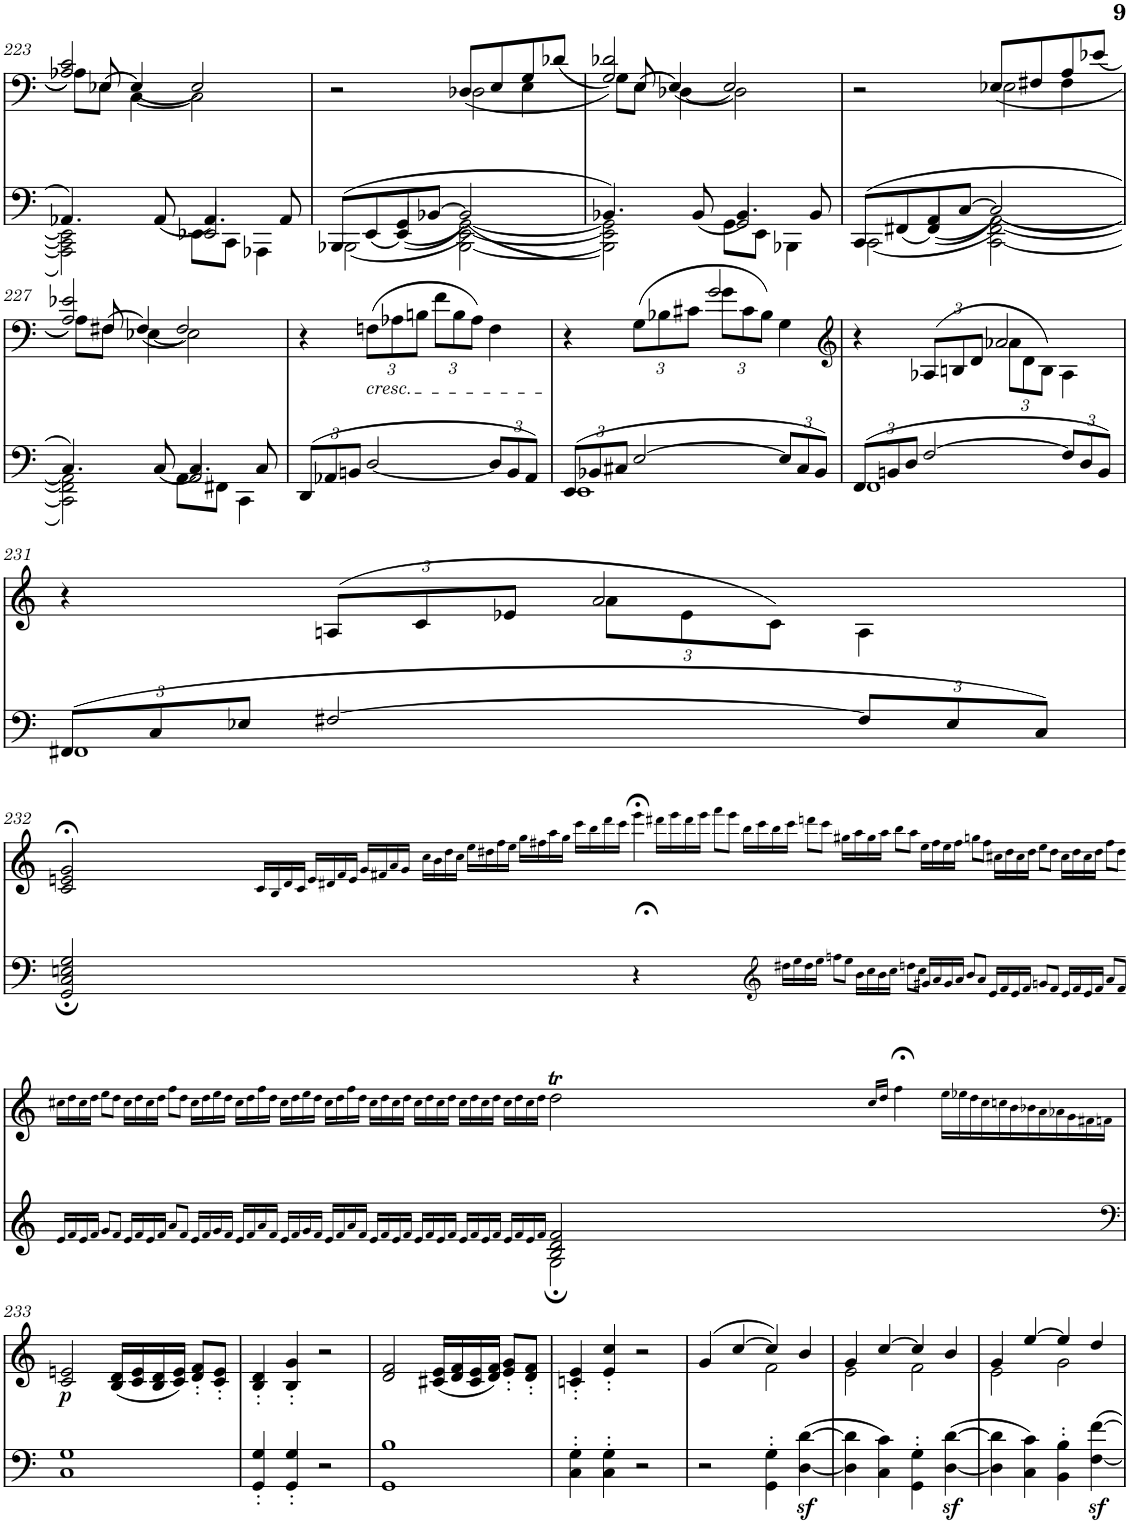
**kern	**kern	**dynam
*part2	*part1	*part1
*staff2	*staff1	*staff1
*I"piano	*I"piano	*
*I'Pno	*I'Pno	*
!!LO:PB:g=z
*clefG2	*clefF4	*
*k[]	*k[]	*
*M4/4	*M4/4	*
=223	=223	=223
*^	*^	*
*	*^	*	*^	*
*	*	*^	*	*	*^	*
4.AA-X/	2AAA-\] 2CC\] 2EE-\]	2ryy	2.ryy	8A-X\L	2A-/ 2c/	4ryy	8ryy	.
.	.	.	.	(>8E-X\J	.	.	8E-/	.
.	.	.	.	[4C\	.	(4E-/)	2.ryy	.
(8AA-/	.	.	.	.	.	.	.	.
8EE-X\L	2EE-/	4.AA-/)	.	2C\]	2ryy	2E-/)	.	.
8CC\J	.	.	.	.	.	.	.	.
8ryy	.	.	4AAA-X\	.	.	.	.	.
8AA-/	.	8ryy	.	.	.	.	.	.
*	*	*v	*v	*	*	*	*	*
*	*	*	*	*	*v	*v	*
=224	=224	=224	=224	=224	=224	=224
(8BBB-X/L	(2BBB-\	4ryy	2r	2ryy	2.ryy	.
(<8EE/	.	.	.	.	.	.
8GG/	.	(<(<4EE/)	.	.	.	.
[8BB-X/J	.	.	.	.	.	.
(2BB-/]	[2BBB-\ [2EE\ [2GG\	2ryy	(8D-X/L	2D-\	.	.
.	.	.	8E/	.	.	.
.	.	.	8G/	.	4E\	.
.	.	.	(8d-X/J	.	.	.
=225	=225	=225	=225	=225	=225	=225
*	*	*^	*	*	*^	*
4.BB-X/)	2BBB-\] 2EE\] 2GG\])	2ryy	2.ryy	8G\L	2G/ 2d-X/))	4ryy	8ryy	.
.	.	.	.	(>8E\J	.	.	8E/	.
.	.	.	.	[4D-X\	.	(4E/)	2.ryy	.
(8BB-/	.	.	.	.	.	.	.	.
8GG\L	2GG/	4.BB-/)	.	2D-\]	2ryy	2E/)	.	.
8EE\J	.	.	.	.	.	.	.	.
8ryy	.	.	4BBB-X\	.	.	.	.	.
8BB-/	.	8ryy	.	.	.	.	.	.
*	*	*v	*v	*	*	*	*	*
*	*	*	*	*	*v	*v	*
=226	=226	=226	=226	=226	=226	=226
(8CC/L	2CC\	4ryy	2r	2ryy	2.ryy	.
(<8FF#X/	.	.	.	.	.	.
8AA/	.	4FF#/)	.	.	.	.
[8C/J	.	.	.	.	.	.
(2C/])))	[2CC\ [2FF#\ [2AA\	2ryy	(8E-X/L	2E-\	.	.
.	.	.	8F#X/	.	.	.
.	.	.	8A/	.	4F#\	.
.	.	.	(8e-X/J	.	.	.
!!LO:LB:g=z
=227	=227	=227	=227	=227	=227	=227
*	*	*^	*	*	*^	*
4.C/)	2CC\] 2FF#\] 2AA\])	2ryy	2.ryy	8A\L	2A/ 2e-X/))	4ryy	8ryy	.
.	.	.	.	(>8F#X\J	.	.	8F#/	.
.	.	.	.	[4E-X\	.	(4F#/)	2.ryy	.
(8C/	.	.	.	.	.	.	.	.
8AA\L	2AA/	4.C/)	.	2E-\]	2ryy	2F#/)	.	.
8FF#X\J	.	.	.	.	.	.	.	.
8ryy	.	.	4CC\	.	.	.	.	.
8C/	.	8ryy	.	.	.	.	.	.
*v	*v	*v	*v	*	*	*	*	*
*	*v	*v	*v	*v	*
=228	=228	=228
*Xbrackettup	*	*
(>12DD/L	4r	.
12AA-X/	.	.
12BBn/J	.	.
*	*Xbrackettup	*
!	!LO:TX:b:i:t=cresc.	!
[2D/	(12Fn\L	.
.	12A-X\	.
.	12Bn\J	.
.	12f\L	.
.	12B\	.
.	12A-\J)	.
12D/L]	4F\	.
12BB/	.	.
12AA-/J)	.	.
=229	=229	=229
*^	*^	*
(12EE/L	1EE	4r	2ryy	.
12BB-X/	.	.	.	.
12C#X/J	.	.	.	.
[2E/	.	(>12G\L	.	.
.	.	12B-X\	.	.
.	.	12c#X\J	.	.
.	.	12g\L	2g/	.
.	.	12c#\	.	.
.	.	12B-\J)	.	.
12E/L]	.	4G\	.	.
12C#/	.	.	.	.
12BB-/J)	.	.	.	.
=230	=230	=230	=230	=230
*	*	*clefG2	*	*
(12FF/L	1FF	4r	2ryy	.
12BBn/	.	.	.	.
12D/J	.	.	.	.
[2F/	.	(12A-X/L	.	.
.	.	12Bn/	.	.
.	.	12d/J	.	.
.	.	12a-X\L	2a-/	.
.	.	12d\	.	.
.	.	12B\J)	.	.
12F/L]	.	4A-\	.	.
12D/	.	.	.	.
12BB/J)	.	.	.	.
!!LO:LB:g=z	!!
=231	=231	=231	=231	=231
(12FF#X/L	1FF#	4r	2ryy	.
12C/	.	.	.	.
12E-X/J	.	.	.	.
[2F#X/	.	(12An/L	.	.
.	.	12c/	.	.
.	.	12e-X/J	.	.
.	.	12a\L	2a/	.
.	.	12e-\	.	.
.	.	12c\J)	.	.
12F#/L]	.	4A\	.	.
12E-/	.	.	.	.
12C/J)	.	.	.	.
*v	*v	*	*	*
*	*v	*v	*
!!LO:LB:g=z
=232	=232	=232
2GG/; 2C/; 2En/; 2G/;	2c/;< 2en/;< 2g/;<	.
.	16qc/LL	.
.	16qB/	.
.	16qd/	.
.	16qc/JJ	.
.	16qe/LL	.
.	16qd#X/	.
.	16qf/	.
.	16qe/JJ	.
.	16qg/LL	.
.	16qf#X/	.
.	16qa/	.
.	16qg/JJ	.
.	16qcc\LL	.
.	16qb\	.
.	16qdd\	.
.	16qcc\JJ	.
.	16qee\LL	.
.	16qdd#X\	.
.	16qff\	.
.	16qee\JJ	.
.	16qgg\LL	.
.	16qff#X\	.
.	16qaa\	.
.	16qgg\JJ	.
.	16qccc\LL	.
.	16qbb\	.
.	16qddd\	.
.	16qccc\JJ	.
4e;<!	4eee;<!\	.
.	16qddd#X\LL	.
.	16qeee\	.
.	16qddd#\	.
.	16qeee\JJ	.
.	8qfff\L	.
.	8qeee\J	.
16qF#X\LL	16qbb\LL	.
16qG\	16qccc\	.
16qF#\	16qbb\	.
16qG\JJ	16qccc\JJ	.
8qAn\L	8qdddn\L	.
8qG\J	8qccc\J	.
16qD\LL	16qgg#X\LL	.
16qE\	16qaa\	.
16qD\	16qgg#\	.
16qE\JJ	16qaa\JJ	.
8qFn\L	8qbb\L	.
8qE\J	8qaa\J	.
16qBB#X/LL	16qee\LL	.
16qC/	16qff#\	.
16qBB#/	16qee\	.
16qC/JJ	16qff#\JJ	.
8qD/L	8qggn\L	.
8qC/J	8qff#\J	.
16qGG/LL	16qcc#X\LL	.
16qAA/	16qdd#\	.
16qGG/	16qcc#\	.
16qAA/JJ	16qdd#\JJ	.
8qBBn/L	8qee\L	.
8qAA/J	8qdd#\J	.
16qGG/LL	16qcc#\LL	.
16qAA/	16qdd#\	.
16qGG/	16qcc#\	.
16qAA/JJ	16qdd#\JJ	.
8qC/L	8qff#\L	.
8qAA/J	8qdd#\J	.
!!LO:LB:g=z
=232X2-	=232X2-	=232X2-
16qe/LL	16qcc#X\LL	.
16qf/	16qdd\	.
16qe/	16qcc#\	.
16qf/JJ	16qdd\JJ	.
8qg/L	8qee\L	.
8qf/J	8qdd\J	.
16qe/LL	16qcc#\LL	.
16qf/	16qdd\	.
16qe/	16qcc#\	.
16qf/JJ	16qdd\JJ	.
8qa/L	8qff\L	.
8qf/J	8qdd\J	.
16qe/LL	16qcc#\LL	.
16qf/	16qdd\	.
16qg/	16qee\	.
16qf/JJ	16qdd\JJ	.
16qe/LL	16qcc#\LL	.
16qf/	16qdd\	.
16qa/	16qff\	.
16qf/JJ	16qdd\JJ	.
16qe/LL	16qcc#\LL	.
16qf/	16qdd\	.
16qg/	16qee\	.
16qf/JJ	16qdd\JJ	.
16qe/LL	16qcc#\LL	.
16qf/	16qdd\	.
16qa/	16qff\	.
16qf/JJ	16qdd\JJ	.
16qe/LL	16qcc#\LL	.
16qf/	16qdd\	.
16qe/	16qcc#\	.
16qf/JJ	16qdd\JJ	.
16qe/LL	16qcc#\LL	.
16qf/	16qdd\	.
16qe/	16qcc#\	.
16qf/JJ	16qdd\JJ	.
16qe/LL	16qcc#\LL	.
16qf/	16qdd\	.
16qe/	16qcc#\	.
16qf/JJ	16qdd\JJ	.
16qe/LL	16qcc#\LL	.
16qf/	16qdd\	.
16qe/	16qcc#\	.
16qf/JJ	16qdd\JJ	.
*^	*	*
2B/ 2d/ 2f/	2G;\	2ddT\	.
.	.	16qcc#/LL	.
.	.	16qdd/JJ	.
4ryy	4ryy	4ff;<!\	.
*v	*v	*	*
.	16qee\LL	.
.	16qee-X\	.
.	16qdd\	.
.	16qcc#\	.
.	16qccn\	.
.	16qb\	.
.	16qb-X\	.
.	16qa\	.
.	16qa-X\	.
.	16qg\	.
.	16qf#X\	.
.	16qfn\JJ	.
!!LO:LB:g=z
=233	=233	=233
*clefF4	*	*
!	!	!LO:DY:b
1C 1G	2c/ 2en/	p
.	(16B/ 16d/LL	.
.	16c/ 16e/	.
.	16B/ 16d/	.
.	16c/ 16e/JJ)	.
.	8d/' 8f/'L	.
.	8c/' 8e/'J	.
=234	=234	=234
4GG/' 4G/'	4B/' 4d/'	.
4GG/' 4G/'	4B/' 4g/'	.
2r	2r	.
=235	=235	=235
1GG 1B	2d/ 2f/	.
.	(16c#X/ 16e/LL	.
.	16d/ 16f/	.
.	16c#/ 16e/	.
.	16d/ 16f/JJ)	.
.	8e/' 8g/'L	.
.	8d/' 8f/'J	.
=236	=236	=236
4C\' 4G\'	4cn/' 4e/'	.
4C\' 4G\'	4e/' 4cc/'	.
2r	2r	.
=237	=237	=237
*	*^	*
2r	(4g/	2ryy	.
.	[4cc/	.	.
4GG\' 4G\'	4cc/])	2f\	.
([4D\z< [4d\z<	4b/	.	.
=238	=238	=238	=238
4D\] 4d\]	4g/	2e\	.
4C\ 4c\)	[4cc/	.	.
4GG\' 4G\'	4cc/]	2f\	.
([4D\z< [4d\z<	4b/	.	.
=239	=239	=239	=239
4D\] 4d\]	4g/	2e\	.
4C\ 4c\)	[4ee/	.	.
4BB\' 4B\'	4ee/]	2g\	.
[4F\z< [4f\z<	4dd/	.	.
*	*v	*v	*
=	=	=
*-	*-	*-
